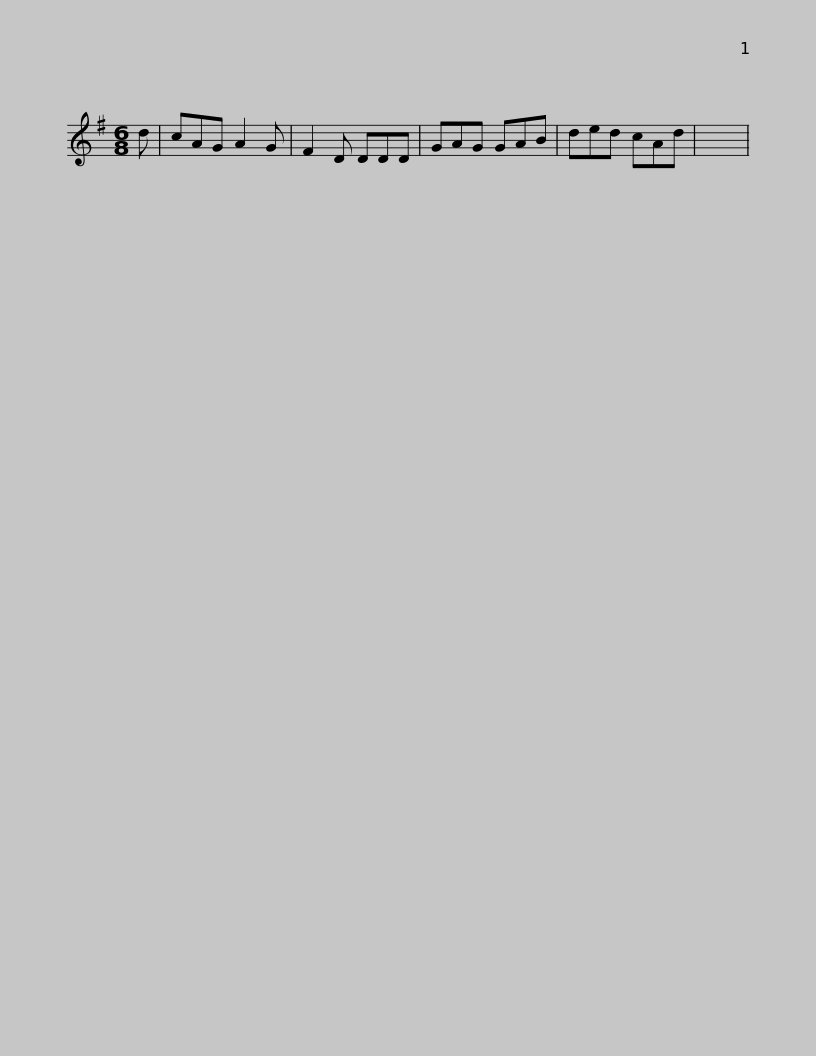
X:1
L:1/8
M:6/8
I:linebreak $
K:G
V:1 treble
V:1
 d | cAG A2 G | F2 D DDD | GAG GAB | ded cAd | %5
 x6 | %6
